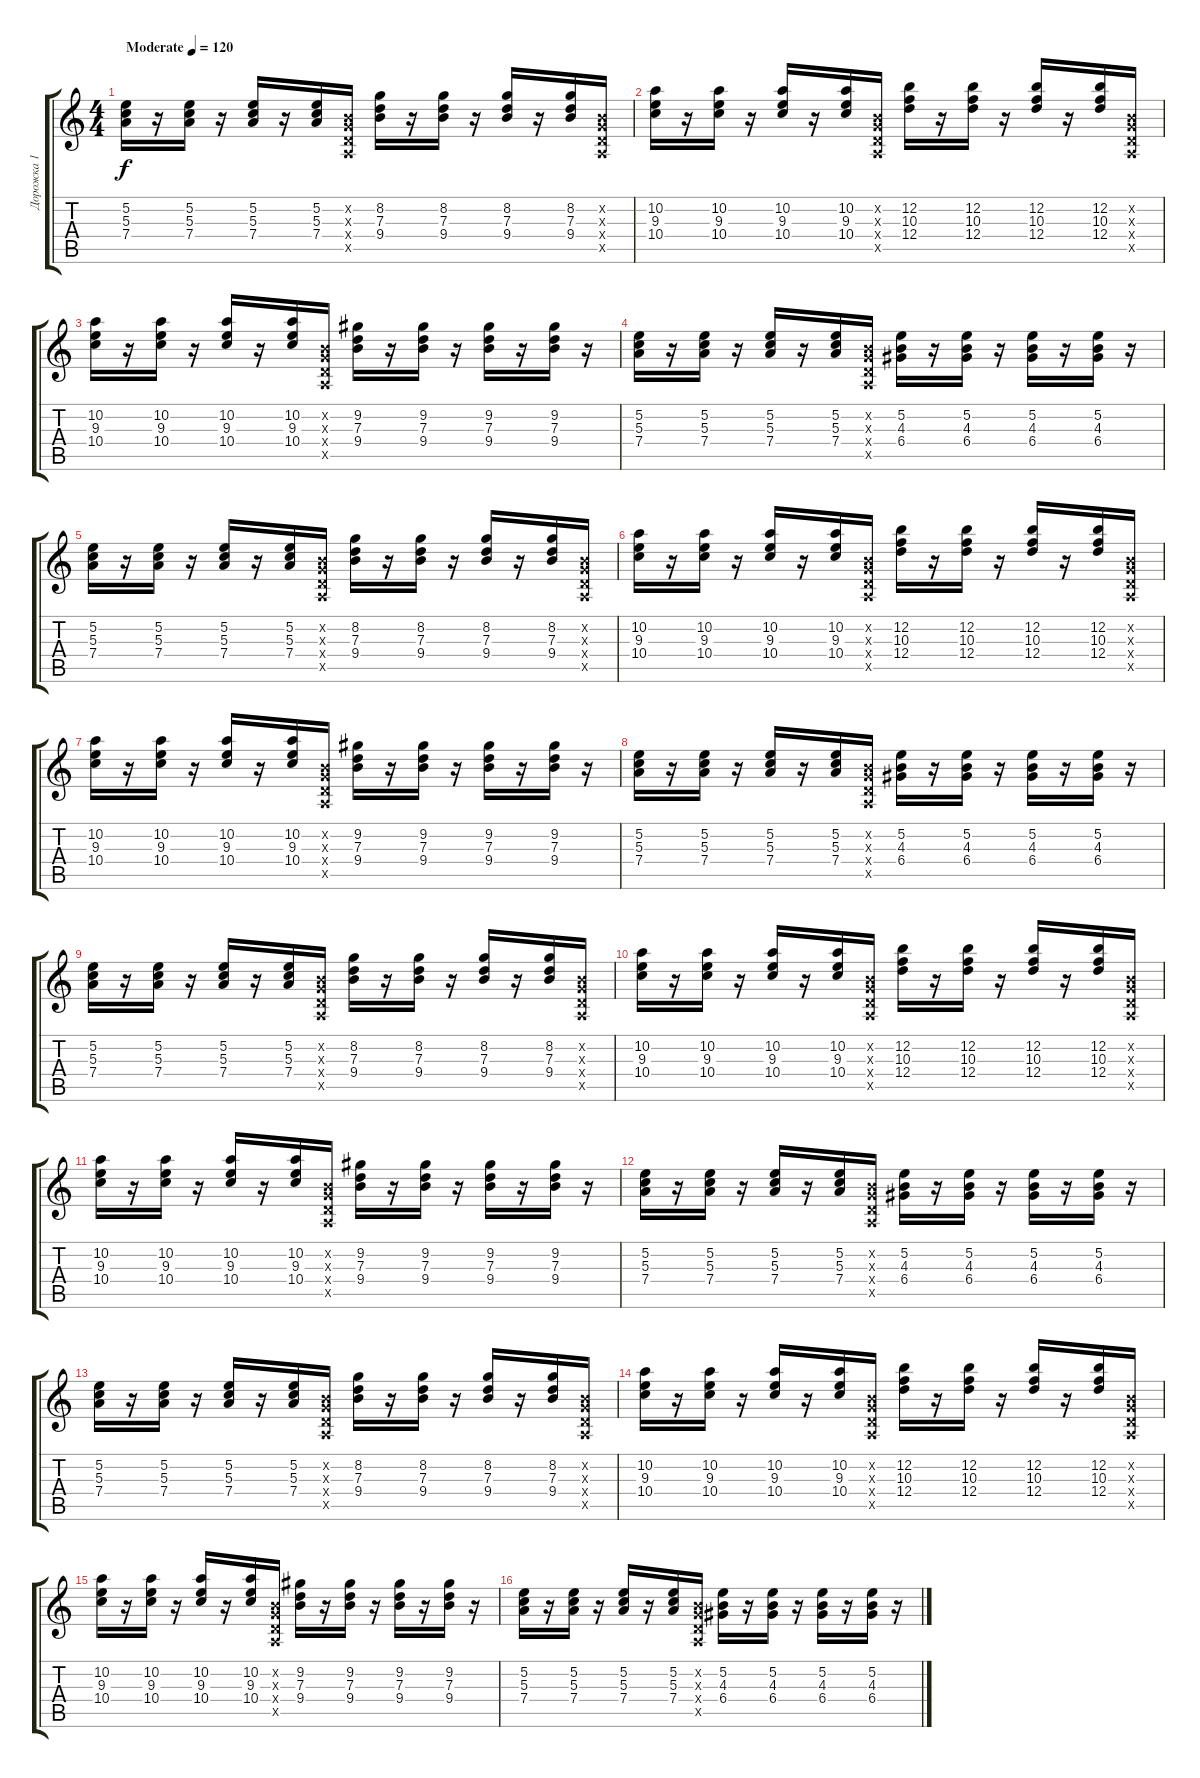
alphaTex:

\track ("Дорожка 1" "Дорожка 1") {instrument overdrivenguitar}
\staff {score tabs}
\tuning (E4 B3 G3 D3 A2 D2) {hide}
\ts (4 4)
\tempo (120 "Moderate")
\clef g2
\ks c
(5.2 5.3 7.4).16{dy f instrument overdrivenguitar} r.16 (5.2 5.3 7.4).16 r.16 (5.2 5.3 7.4).16 r.16 (5.2 5.3 7.4).16 (0.2{x} 0.3{x} 0.4{x} 0.5{x}).16 (8.2 7.3 9.4).16 r.16 (8.2 7.3 9.4).16 r.16 (8.2 7.3 9.4).16 r.16 (8.2 7.3 9.4).16 (0.2{x} 0.3{x} 0.4{x} 0.5{x}).16 |
(10.2 9.3 10.4).16 r.16 (10.2 9.3 10.4).16 r.16 (10.2 9.3 10.4).16 r.16 (10.2 9.3 10.4).16 (0.2{x} 0.3{x} 0.4{x} 0.5{x}).16 (12.2 10.3 12.4).16 r.16 (12.2 10.3 12.4).16 r.16 (12.2 10.3 12.4).16 r.16 (12.2 10.3 12.4).16 (0.2{x} 0.3{x} 0.4{x} 0.5{x}).16 |
(10.2 9.3 10.4).16 r.16 (10.2 9.3 10.4).16 r.16 (10.2 9.3 10.4).16 r.16 (10.2 9.3 10.4).16 (0.2{x} 0.3{x} 0.4{x} 0.5{x}).16 (9.2 7.3 9.4).16 r.16 (9.2 7.3 9.4).16 r.16 (9.2 7.3 9.4).16 r.16 (9.2 7.3 9.4).16 r.16 |
(5.2 5.3 7.4).16 r.16 (5.2 5.3 7.4).16 r.16 (5.2 5.3 7.4).16 r.16 (5.2 5.3 7.4).16 (0.2{x} 0.3{x} 0.4{x} 0.5{x}).16 (5.2 4.3 6.4).16 r.16 (5.2 4.3 6.4).16 r.16 (5.2 4.3 6.4).16 r.16 (5.2 4.3 6.4).16 r.16 |
(5.2 5.3 7.4).16 r.16 (5.2 5.3 7.4).16 r.16 (5.2 5.3 7.4).16 r.16 (5.2 5.3 7.4).16 (0.2{x} 0.3{x} 0.4{x} 0.5{x}).16 (8.2 7.3 9.4).16 r.16 (8.2 7.3 9.4).16 r.16 (8.2 7.3 9.4).16 r.16 (8.2 7.3 9.4).16 (0.2{x} 0.3{x} 0.4{x} 0.5{x}).16 |
(10.2 9.3 10.4).16 r.16 (10.2 9.3 10.4).16 r.16 (10.2 9.3 10.4).16 r.16 (10.2 9.3 10.4).16 (0.2{x} 0.3{x} 0.4{x} 0.5{x}).16 (12.2 10.3 12.4).16 r.16 (12.2 10.3 12.4).16 r.16 (12.2 10.3 12.4).16 r.16 (12.2 10.3 12.4).16 (0.2{x} 0.3{x} 0.4{x} 0.5{x}).16 |
(10.2 9.3 10.4).16 r.16 (10.2 9.3 10.4).16 r.16 (10.2 9.3 10.4).16 r.16 (10.2 9.3 10.4).16 (0.2{x} 0.3{x} 0.4{x} 0.5{x}).16 (9.2 7.3 9.4).16 r.16 (9.2 7.3 9.4).16 r.16 (9.2 7.3 9.4).16 r.16 (9.2 7.3 9.4).16 r.16 |
(5.2 5.3 7.4).16 r.16 (5.2 5.3 7.4).16 r.16 (5.2 5.3 7.4).16 r.16 (5.2 5.3 7.4).16 (0.2{x} 0.3{x} 0.4{x} 0.5{x}).16 (5.2 4.3 6.4).16 r.16 (5.2 4.3 6.4).16 r.16 (5.2 4.3 6.4).16 r.16 (5.2 4.3 6.4).16 r.16 |
(5.2 5.3 7.4).16 r.16 (5.2 5.3 7.4).16 r.16 (5.2 5.3 7.4).16 r.16 (5.2 5.3 7.4).16 (0.2{x} 0.3{x} 0.4{x} 0.5{x}).16 (8.2 7.3 9.4).16 r.16 (8.2 7.3 9.4).16 r.16 (8.2 7.3 9.4).16 r.16 (8.2 7.3 9.4).16 (0.2{x} 0.3{x} 0.4{x} 0.5{x}).16 |
(10.2 9.3 10.4).16 r.16 (10.2 9.3 10.4).16 r.16 (10.2 9.3 10.4).16 r.16 (10.2 9.3 10.4).16 (0.2{x} 0.3{x} 0.4{x} 0.5{x}).16 (12.2 10.3 12.4).16 r.16 (12.2 10.3 12.4).16 r.16 (12.2 10.3 12.4).16 r.16 (12.2 10.3 12.4).16 (0.2{x} 0.3{x} 0.4{x} 0.5{x}).16 |
(10.2 9.3 10.4).16 r.16 (10.2 9.3 10.4).16 r.16 (10.2 9.3 10.4).16 r.16 (10.2 9.3 10.4).16 (0.2{x} 0.3{x} 0.4{x} 0.5{x}).16 (9.2 7.3 9.4).16 r.16 (9.2 7.3 9.4).16 r.16 (9.2 7.3 9.4).16 r.16 (9.2 7.3 9.4).16 r.16 |
(5.2 5.3 7.4).16 r.16 (5.2 5.3 7.4).16 r.16 (5.2 5.3 7.4).16 r.16 (5.2 5.3 7.4).16 (0.2{x} 0.3{x} 0.4{x} 0.5{x}).16 (5.2 4.3 6.4).16 r.16 (5.2 4.3 6.4).16 r.16 (5.2 4.3 6.4).16 r.16 (5.2 4.3 6.4).16 r.16 |
(5.2 5.3 7.4).16 r.16 (5.2 5.3 7.4).16 r.16 (5.2 5.3 7.4).16 r.16 (5.2 5.3 7.4).16 (0.2{x} 0.3{x} 0.4{x} 0.5{x}).16 (8.2 7.3 9.4).16 r.16 (8.2 7.3 9.4).16 r.16 (8.2 7.3 9.4).16 r.16 (8.2 7.3 9.4).16 (0.2{x} 0.3{x} 0.4{x} 0.5{x}).16 |
(10.2 9.3 10.4).16 r.16 (10.2 9.3 10.4).16 r.16 (10.2 9.3 10.4).16 r.16 (10.2 9.3 10.4).16 (0.2{x} 0.3{x} 0.4{x} 0.5{x}).16 (12.2 10.3 12.4).16 r.16 (12.2 10.3 12.4).16 r.16 (12.2 10.3 12.4).16 r.16 (12.2 10.3 12.4).16 (0.2{x} 0.3{x} 0.4{x} 0.5{x}).16 |
(10.2 9.3 10.4).16 r.16 (10.2 9.3 10.4).16 r.16 (10.2 9.3 10.4).16 r.16 (10.2 9.3 10.4).16 (0.2{x} 0.3{x} 0.4{x} 0.5{x}).16 (9.2 7.3 9.4).16 r.16 (9.2 7.3 9.4).16 r.16 (9.2 7.3 9.4).16 r.16 (9.2 7.3 9.4).16 r.16 |
(5.2 5.3 7.4).16 r.16 (5.2 5.3 7.4).16 r.16 (5.2 5.3 7.4).16 r.16 (5.2 5.3 7.4).16 (0.2{x} 0.3{x} 0.4{x} 0.5{x}).16 (5.2 4.3 6.4).16 r.16 (5.2 4.3 6.4).16 r.16 (5.2 4.3 6.4).16 r.16 (5.2 4.3 6.4).16 r.16
